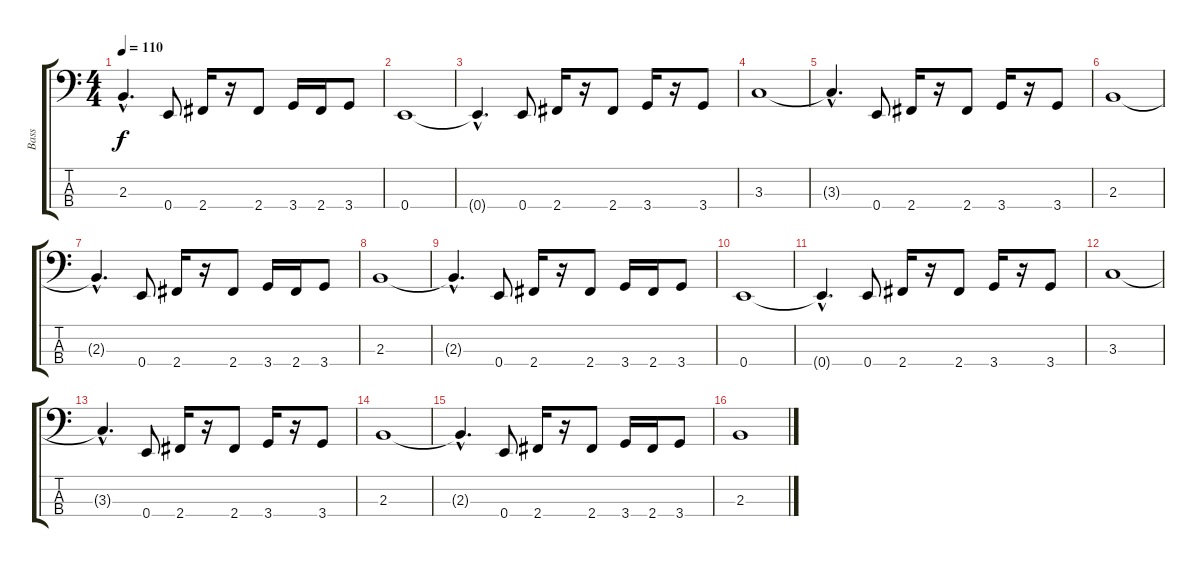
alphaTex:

\track ("Bass" "Bass") {instrument electricbassfinger}
\staff {score tabs}
\tuning (G2 D2 A1 E1) {hide}
\ts (4 4)
\tempo 110
\clef f4
\ks c
2.3{hac t}.4{d dy f} 0.4.8 2.4.16 r.16 2.4.8 3.4.16 2.4.16 3.4.8 |
0.4.1 |
0.4{hac t}.4{d} 0.4.8 2.4.16 r.16 2.4.8 3.4.16 r.16 3.4.8 |
3.3.1 |
3.3{hac t}.4{d} 0.4.8 2.4.16 r.16 2.4.8 3.4.16 r.16 3.4.8 |
2.3.1 |
2.3{hac t}.4{d} 0.4.8 2.4.16 r.16 2.4.8 3.4.16 2.4.16 3.4.8 |
2.3.1 |
2.3{hac t}.4{d} 0.4.8 2.4.16 r.16 2.4.8 3.4.16 2.4.16 3.4.8 |
0.4.1 |
0.4{hac t}.4{d} 0.4.8 2.4.16 r.16 2.4.8 3.4.16 r.16 3.4.8 |
3.3.1 |
3.3{hac t}.4{d} 0.4.8 2.4.16 r.16 2.4.8 3.4.16 r.16 3.4.8 |
2.3.1 |
2.3{hac t}.4{d} 0.4.8 2.4.16 r.16 2.4.8 3.4.16 2.4.16 3.4.8 |
2.3.1
